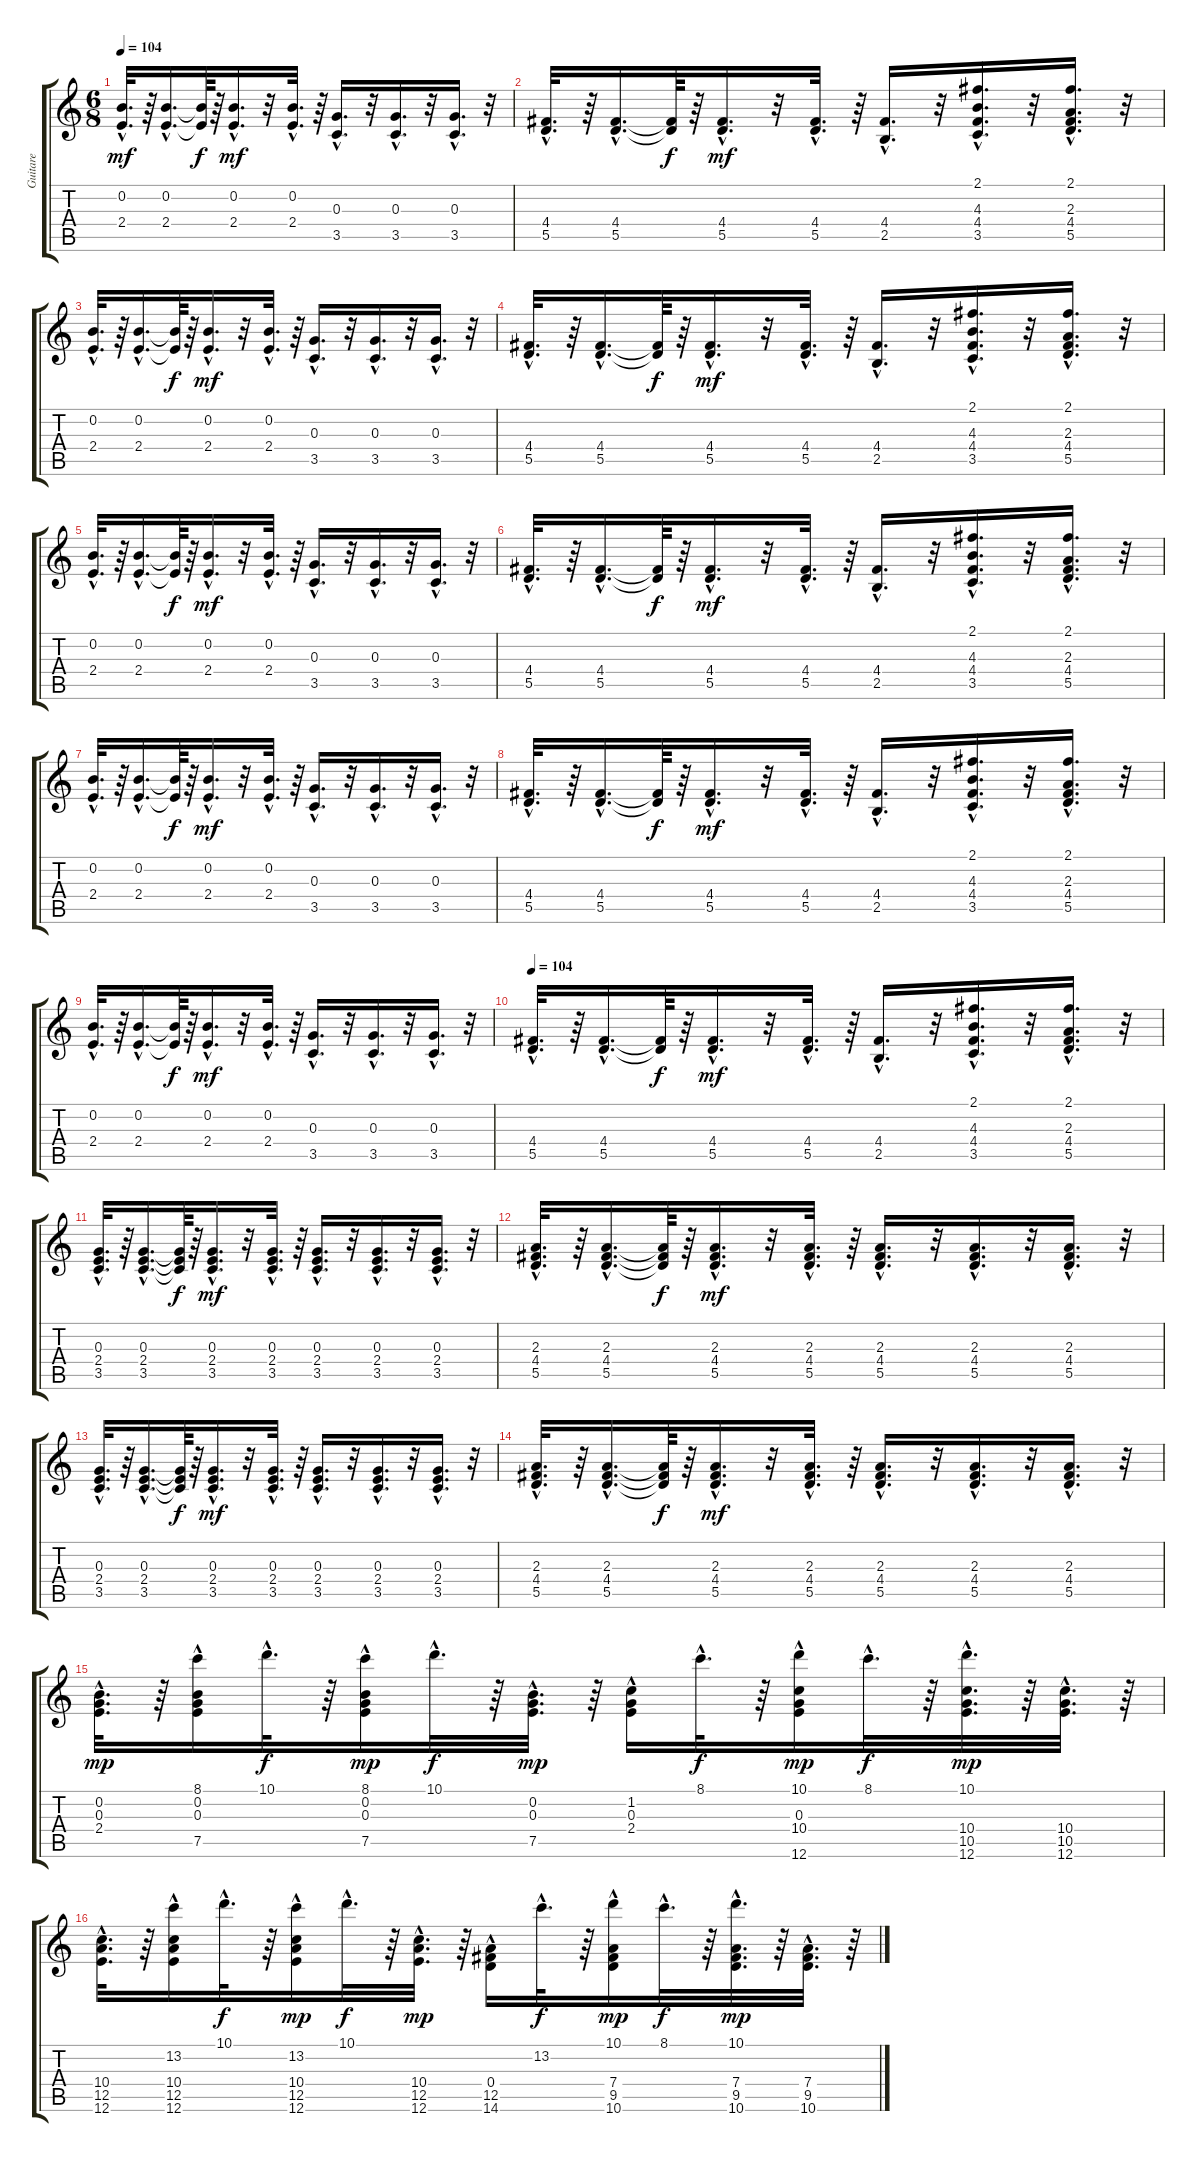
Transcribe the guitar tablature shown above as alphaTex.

\track ("Guitare" "Guitare") {instrument acousticguitarnylon}
\staff {score tabs}
\tuning (E4 B3 G3 D3 A2 E2) {hide}
\ts (6 8)
\tempo 104
\clef g2
\ks c
(0.2{hac} 2.4{hac}).32{d dy mf} r.64 (0.2{hac} 2.4{hac}).16{d} (0.2{t} 2.4{t}).64{dy f} r.64 (0.2{hac} 2.4{hac}).16{d dy mf} r.32 (0.2{hac} 2.4{hac}).32{d} r.64 (0.3{hac} 3.5{hac}).16{d} r.32 (0.3{hac} 3.5{hac}).16{d} r.32 (0.3{hac} 3.5{hac}).16{d} r.32 |
(4.4{hac} 5.5{hac}).32{d} r.64 (4.4{hac} 5.5{hac}).16{d} (4.4{t} 5.5{t}).64{dy f} r.64 (4.4{hac} 5.5{hac}).16{d dy mf} r.32 (4.4{hac} 5.5{hac}).32{d} r.64 (4.4{hac} 2.5{hac}).16{d} r.32 (2.1{hac} 4.3{hac} 4.4{hac} 3.5{hac}).16{d} r.32 (2.1{hac} 2.3{hac} 4.4{hac} 5.5{hac}).16{d} r.32 |
(0.2{hac} 2.4{hac}).32{d} r.64 (0.2{hac} 2.4{hac}).16{d} (0.2{t} 2.4{t}).64{dy f} r.64 (0.2{hac} 2.4{hac}).16{d dy mf} r.32 (0.2{hac} 2.4{hac}).32{d} r.64 (0.3{hac} 3.5{hac}).16{d} r.32 (0.3{hac} 3.5{hac}).16{d} r.32 (0.3{hac} 3.5{hac}).16{d} r.32 |
(4.4{hac} 5.5{hac}).32{d} r.64 (4.4{hac} 5.5{hac}).16{d} (4.4{t} 5.5{t}).64{dy f} r.64 (4.4{hac} 5.5{hac}).16{d dy mf} r.32 (4.4{hac} 5.5{hac}).32{d} r.64 (4.4{hac} 2.5{hac}).16{d} r.32 (2.1{hac} 4.3{hac} 4.4{hac} 3.5{hac}).16{d} r.32 (2.1{hac} 2.3{hac} 4.4{hac} 5.5{hac}).16{d} r.32 |
(0.2{hac} 2.4{hac}).32{d} r.64 (0.2{hac} 2.4{hac}).16{d} (0.2{t} 2.4{t}).64{dy f} r.64 (0.2{hac} 2.4{hac}).16{d dy mf} r.32 (0.2{hac} 2.4{hac}).32{d} r.64 (0.3{hac} 3.5{hac}).16{d} r.32 (0.3{hac} 3.5{hac}).16{d} r.32 (0.3{hac} 3.5{hac}).16{d} r.32 |
(4.4{hac} 5.5{hac}).32{d} r.64 (4.4{hac} 5.5{hac}).16{d} (4.4{t} 5.5{t}).64{dy f} r.64 (4.4{hac} 5.5{hac}).16{d dy mf} r.32 (4.4{hac} 5.5{hac}).32{d} r.64 (4.4{hac} 2.5{hac}).16{d} r.32 (2.1{hac} 4.3{hac} 4.4{hac} 3.5{hac}).16{d} r.32 (2.1{hac} 2.3{hac} 4.4{hac} 5.5{hac}).16{d} r.32 |
(0.2{hac} 2.4{hac}).32{d} r.64 (0.2{hac} 2.4{hac}).16{d} (0.2{t} 2.4{t}).64{dy f} r.64 (0.2{hac} 2.4{hac}).16{d dy mf} r.32 (0.2{hac} 2.4{hac}).32{d} r.64 (0.3{hac} 3.5{hac}).16{d} r.32 (0.3{hac} 3.5{hac}).16{d} r.32 (0.3{hac} 3.5{hac}).16{d} r.32 |
(4.4{hac} 5.5{hac}).32{d} r.64 (4.4{hac} 5.5{hac}).16{d} (4.4{t} 5.5{t}).64{dy f} r.64 (4.4{hac} 5.5{hac}).16{d dy mf} r.32 (4.4{hac} 5.5{hac}).32{d} r.64 (4.4{hac} 2.5{hac}).16{d} r.32 (2.1{hac} 4.3{hac} 4.4{hac} 3.5{hac}).16{d} r.32 (2.1{hac} 2.3{hac} 4.4{hac} 5.5{hac}).16{d} r.32 |
(0.2{hac} 2.4{hac}).32{d} r.64 (0.2{hac} 2.4{hac}).16{d} (0.2{t} 2.4{t}).64{dy f} r.64 (0.2{hac} 2.4{hac}).16{d dy mf} r.32 (0.2{hac} 2.4{hac}).32{d} r.64 (0.3{hac} 3.5{hac}).16{d} r.32 (0.3{hac} 3.5{hac}).16{d} r.32 (0.3{hac} 3.5{hac}).16{d} r.32 |
\tempo 104
(4.4{hac} 5.5{hac}).32{d} r.64 (4.4{hac} 5.5{hac}).16{d} (4.4{t} 5.5{t}).64{dy f} r.64 (4.4{hac} 5.5{hac}).16{d dy mf} r.32 (4.4{hac} 5.5{hac}).32{d} r.64 (4.4{hac} 2.5{hac}).16{d} r.32 (2.1{hac} 4.3{hac} 4.4{hac} 3.5{hac}).16{d} r.32 (2.1{hac} 2.3{hac} 4.4{hac} 5.5{hac}).16{d} r.32 |
(0.3{hac} 2.4{hac} 3.5{hac}).32{d} r.64 (0.3{hac} 2.4{hac} 3.5{hac}).16{d} (0.3{t} 2.4{t} 3.5{t}).64{dy f} r.64 (0.3{hac} 2.4{hac} 3.5{hac}).16{d dy mf} r.32 (0.3{hac} 2.4{hac} 3.5{hac}).32{d} r.64 (0.3{hac} 2.4{hac} 3.5{hac}).16{d} r.32 (0.3{hac} 2.4{hac} 3.5{hac}).16{d} r.32 (0.3{hac} 2.4{hac} 3.5{hac}).16{d} r.32 |
(2.3{hac} 4.4{hac} 5.5{hac}).32{d} r.64 (2.3{hac} 4.4{hac} 5.5{hac}).16{d} (2.3{t} 4.4{t} 5.5{t}).64{dy f} r.64 (2.3{hac} 4.4{hac} 5.5{hac}).16{d dy mf} r.32 (2.3{hac} 4.4{hac} 5.5{hac}).32{d} r.64 (2.3{hac} 4.4{hac} 5.5{hac}).16{d} r.32 (2.3{hac} 4.4{hac} 5.5{hac}).16{d} r.32 (2.3{hac} 4.4{hac} 5.5{hac}).16{d} r.32 |
(0.3{hac} 2.4{hac} 3.5{hac}).32{d} r.64 (0.3{hac} 2.4{hac} 3.5{hac}).16{d} (0.3{t} 2.4{t} 3.5{t}).64{dy f} r.64 (0.3{hac} 2.4{hac} 3.5{hac}).16{d dy mf} r.32 (0.3{hac} 2.4{hac} 3.5{hac}).32{d} r.64 (0.3{hac} 2.4{hac} 3.5{hac}).16{d} r.32 (0.3{hac} 2.4{hac} 3.5{hac}).16{d} r.32 (0.3{hac} 2.4{hac} 3.5{hac}).16{d} r.32 |
(2.3{hac} 4.4{hac} 5.5{hac}).32{d} r.64 (2.3{hac} 4.4{hac} 5.5{hac}).16{d} (2.3{t} 4.4{t} 5.5{t}).64{dy f} r.64 (2.3{hac} 4.4{hac} 5.5{hac}).16{d dy mf} r.32 (2.3{hac} 4.4{hac} 5.5{hac}).32{d} r.64 (2.3{hac} 4.4{hac} 5.5{hac}).16{d} r.32 (2.3{hac} 4.4{hac} 5.5{hac}).16{d} r.32 (2.3{hac} 4.4{hac} 5.5{hac}).16{d} r.32 |
(0.2{hac} 0.3{hac} 2.4{hac}).32{d dy mp} r.64 (8.1{hac} 0.2{hac} 0.3 7.5).16 10.1{hac}.32{d dy f} r.64 (8.1{hac} 0.2{hac} 0.3 7.5).16{dy mp} 10.1{hac}.32{d dy f} r.64 (0.2{hac} 0.3{hac} 7.5{hac}).32{d dy mp} r.64 (1.2{hac} 0.3 2.4).16 8.1{hac}.32{d dy f} r.64 (10.1{hac} 0.3 10.4{hac} 12.6).16{dy mp} 8.1{hac}.32{d dy f} r.64 (10.1{hac} 10.4{hac} 10.5{hac} 12.6{hac}).32{d dy mp} r.64 (10.4{hac} 10.5{hac} 12.6{hac}).32{d} r.64 |
(10.4{hac} 12.5{hac} 12.6{hac}).32{d} r.64 (13.2{hac} 10.4 12.5 12.6{hac}).16 10.1{hac}.32{d dy f} r.64 (13.2{hac} 10.4{hac} 12.5 12.6).16{dy mp} 10.1{hac}.32{d dy f} r.64 (10.4{hac} 12.5{hac} 12.6{hac}).32{d dy mp} r.64 (0.4 12.5{hac} 14.6).16 13.2{hac}.32{d dy f} r.64 (10.1{hac} 7.4{hac} 9.5 10.6).16{dy mp} 8.1{hac}.32{d dy f} r.64 (10.1{hac} 7.4{hac} 9.5{hac} 10.6{hac}).32{d dy mp} r.64 (7.4{hac} 9.5{hac} 10.6{hac}).32{d} r.64
